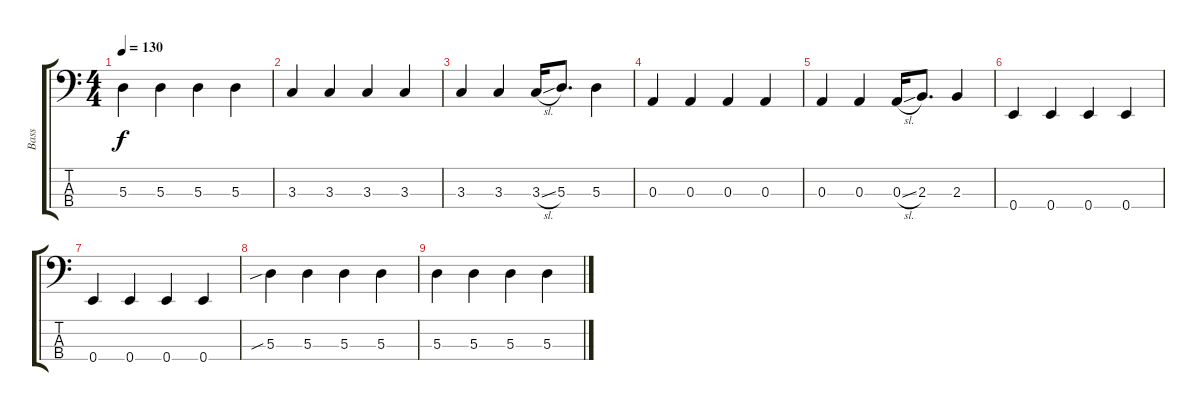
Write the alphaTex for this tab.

\track ("Bass" "Bass") {instrument electricbassfinger}
\staff {score tabs}
\tuning (G2 D2 A1 E1) {hide}
\ts (4 4)
\tempo 130
\clef f4
\ks c
5.3.4{dy f} 5.3.4 5.3.4 5.3.4 |
3.3.4 3.3.4 3.3.4 3.3.4 |
3.3.4 3.3.4 3.3{sl}.16 5.3.8{d} 5.3.4 |
0.3.4 0.3.4 0.3.4 0.3.4 |
0.3.4 0.3.4 0.3{sl}.16 2.3.8{d} 2.3.4 |
0.4.4 0.4.4 0.4.4 0.4.4 |
0.4.4 0.4.4 0.4.4 0.4.4 |
5.3{sib}.4 5.3.4 5.3.4 5.3.4 |
5.3.4 5.3.4 5.3.4 5.3.4
